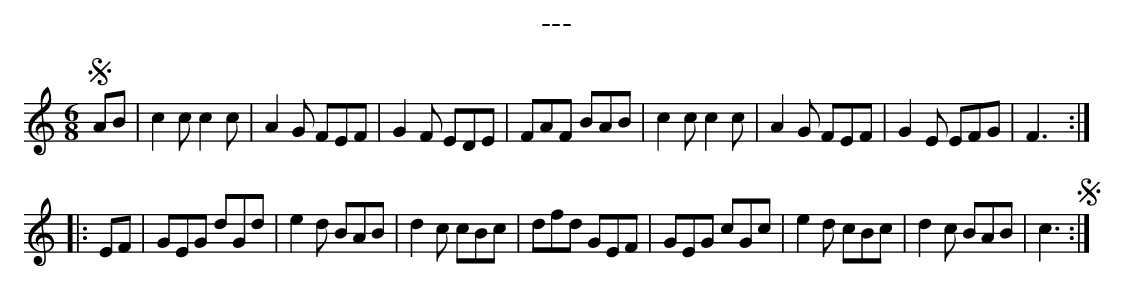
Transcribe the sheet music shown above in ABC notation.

X:1
T:---
M:6/8
K:Cmaj
L:1/8
!segno!AB|c2c c2c|A2G FEF|G2F EDE|FAF BAB|c2c c2c|A2G FEF|G2E EFG|F3:|
|:EF|GEG dGd|e2d BAB|d2c cBc|dfd GEF|GEG cGc|e2d cBc|d2c BAB|c3!segno!:|]
